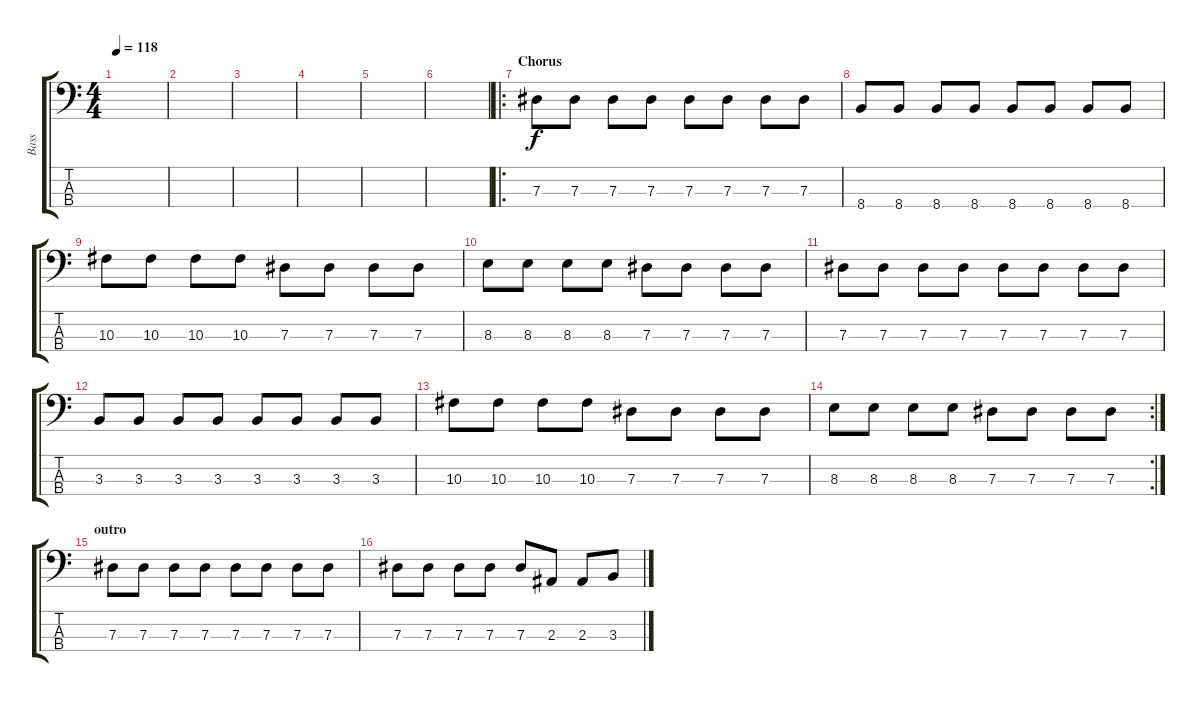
\track ("Bass" "Bass") {instrument electricbasspick}
\staff {score tabs}
\tuning (Gb2 Db2 Ab1 Eb1) {hide}
\ts (4 4)
\tempo 118
\clef f4
\ks c
|
|
|
|
|
|
\ro
\section ("" "Chorus")
7.3.8 7.3.8 7.3.8 7.3.8 7.3.8 7.3.8 7.3.8 7.3.8 |
8.4.8 8.4.8 8.4.8 8.4.8 8.4.8 8.4.8 8.4.8 8.4.8 |
10.3.8 10.3.8 10.3.8 10.3.8 7.3.8 7.3.8 7.3.8 7.3.8 |
8.3.8 8.3.8 8.3.8 8.3.8 7.3.8 7.3.8 7.3.8 7.3.8 |
7.3.8 7.3.8 7.3.8 7.3.8 7.3.8 7.3.8 7.3.8 7.3.8 |
3.3.8 3.3.8 3.3.8 3.3.8 3.3.8 3.3.8 3.3.8 3.3.8 |
10.3.8 10.3.8 10.3.8 10.3.8 7.3.8 7.3.8 7.3.8 7.3.8 |
\rc 2
8.3.8 8.3.8 8.3.8 8.3.8 7.3.8 7.3.8 7.3.8 7.3.8 |
\section ("" "outro")
7.3.8 7.3.8 7.3.8 7.3.8 7.3.8 7.3.8 7.3.8 7.3.8 |
7.3.8 7.3.8 7.3.8 7.3.8 7.3.8 2.3.8 2.3.8 3.3.8
